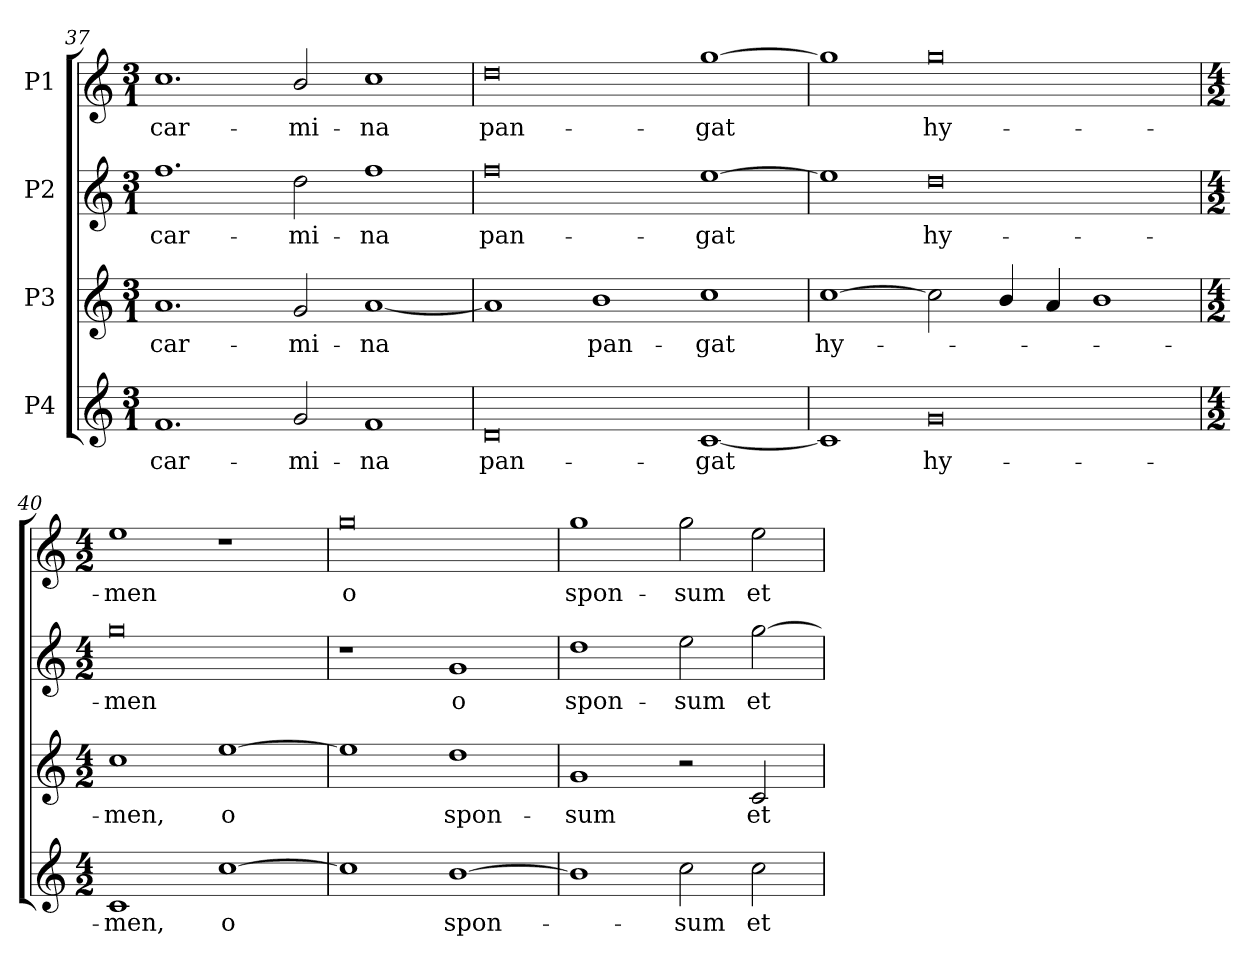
**kern	**text	**kern	**text	**kern	**text	**kern	**text
*part4	*part4	*part3	*part3	*part2	*part2	*part1	*part1
*staff4	*staff4	*staff3	*staff3	*staff2	*staff2	*staff1	*staff1
*I"P4	*	*I"P3	*	*I"P2	*	*I"P1	*
*clefG2	*	*clefG2	*	*clefG2	*	*clefG2	*
*k[]	*	*k[]	*	*k[]	*	*k[]	*
*C:	*	*C:	*	*C:	*	*C:	*
*M3/1	*	*M3/1	*	*M3/1	*	*M3/1	*
=37	=37	=37	=37	=37	=37	=37	=37
!	!LO:LY:b:color=#000000	!	!	!	!	!	!
!	!	!	!LO:LY:b:color=#000000	!	!	!	!
!	!	!	!	!	!LO:LY:b:color=#000000	!	!
!	!	!	!	!	!	!	!LO:LY:b:color=#000000
1.fi	car-	1.ai	car-	1.ffi	car-	1.cci	car-
!	!LO:LY:b:color=#000000	!	!	!	!	!	!
!	!	!	!LO:LY:b:color=#000000	!	!	!	!
!	!	!	!	!	!LO:LY:b:color=#000000	!	!
!	!	!	!	!	!	!	!LO:LY:b:color=#000000
2gi/	-mi-	2gi/	-mi-	2ddi\	-mi-	2bi/	-mi-
!	!LO:LY:b:color=#000000	!	!	!	!	!	!
!	!	!	!LO:LY:b:color=#000000	!	!	!	!
!	!	!	!	!	!LO:LY:b:color=#000000	!	!
!	!	!	!	!	!	!	!LO:LY:b:color=#000000
1fi	-na	[1ai	-na	1ffi	-na	1cci	-na
=38	=38	=38	=38	=38	=38	=38	=38
!	!LO:LY:b:color=#000000	!	!	!	!	!	!
!	!	!	!	!	!LO:LY:b:color=#000000	!	!
!	!	!	!	!	!	!	!LO:LY:b:color=#000000
0di	pan-	1ai]	.	0ffi	pan-	0ddi	pan-
!	!	!	!LO:LY:b:color=#000000	!	!	!	!
.	.	1bi	pan-	.	.	.	.
!	!LO:LY:b:color=#000000	!	!	!	!	!	!
!	!	!	!LO:LY:b:color=#000000	!	!	!	!
!	!	!	!	!	!LO:LY:b:color=#000000	!	!
!	!	!	!	!	!	!	!LO:LY:b:color=#000000
[1ci	-gat	1cci	-gat	[1eei	-gat	[1ggi	-gat
!!LO:LB:g=z
=39	=39	=39	=39	=39	=39	=39	=39
!	!	!	!LO:LY:b:color=#000000	!	!	!	!
1ci]	.	[1cci	hy-	1eei]	.	1ggi]	.
!	!LO:LY:b:color=#000000	!	!	!	!	!	!
!	!	!	!	!	!LO:LY:b:color=#000000	!	!
!	!	!	!	!	!	!	!LO:LY:b:color=#000000
0gi	hy-	2cci\]	.	0ddi	hy-	0ggi	hy-
.	.	4bi/	.	.	.	.	.
.	.	4ai/	.	.	.	.	.
.	.	1bi	.	.	.	.	.
=40	=40	=40	=40	=40	=40	=40	=40
*M4/2	*	*M4/2	*	*M4/2	*	*M4/2	*
!	!LO:LY:b:color=#000000	!	!	!	!	!	!
!	!	!	!LO:LY:b:color=#000000	!	!	!	!
!	!	!	!	!	!LO:LY:b:color=#000000	!	!
!	!	!	!	!	!	!	!LO:LY:b:color=#000000
1ci	-men,	1cci	-men,	0ggi	-men	1eei	-men
!	!LO:LY:b:color=#000000	!	!	!	!	!	!
!	!	!	!LO:LY:b:color=#000000	!	!	!	!
[1cci	o	[1eei	o	.	.	1r	.
=41	=41	=41	=41	=41	=41	=41	=41
!	!	!	!	!	!	!	!LO:LY:b:color=#000000
1cci]	.	1eei]	.	1r	.	0ggi	o
!	!LO:LY:b:color=#000000	!	!	!	!	!	!
!	!	!	!LO:LY:b:color=#000000	!	!	!	!
!	!	!	!	!	!LO:LY:b:color=#000000	!	!
[1bi	spon-	1ddi	spon-	1gi	o	.	.
=42	=42	=42	=42	=42	=42	=42	=42
!	!	!	!LO:LY:b:color=#000000	!	!	!	!
!	!	!	!	!	!LO:LY:b:color=#000000	!	!
!	!	!	!	!	!	!	!LO:LY:b:color=#000000
1bi]	.	1gi	-sum	1ddi	spon-	1ggi	spon-
!	!LO:LY:b:color=#000000	!	!	!	!	!	!
!	!	!	!	!	!LO:LY:b:color=#000000	!	!
!	!	!	!	!	!	!	!LO:LY:b:color=#000000
2cci\	-sum	2r	.	2eei\	-sum	2ggi\	-sum
!	!LO:LY:b:color=#000000	!	!	!	!	!	!
!	!	!	!LO:LY:b:color=#000000	!	!	!	!
!	!	!	!	!	!LO:LY:b:color=#000000	!	!
!	!	!	!	!	!	!	!LO:LY:b:color=#000000
2cci\	et	2ci/	et	[2ggi\	et	2eei\	et
=	=	=	=	=	=	=	=
*-	*-	*-	*-	*-	*-	*-	*-
